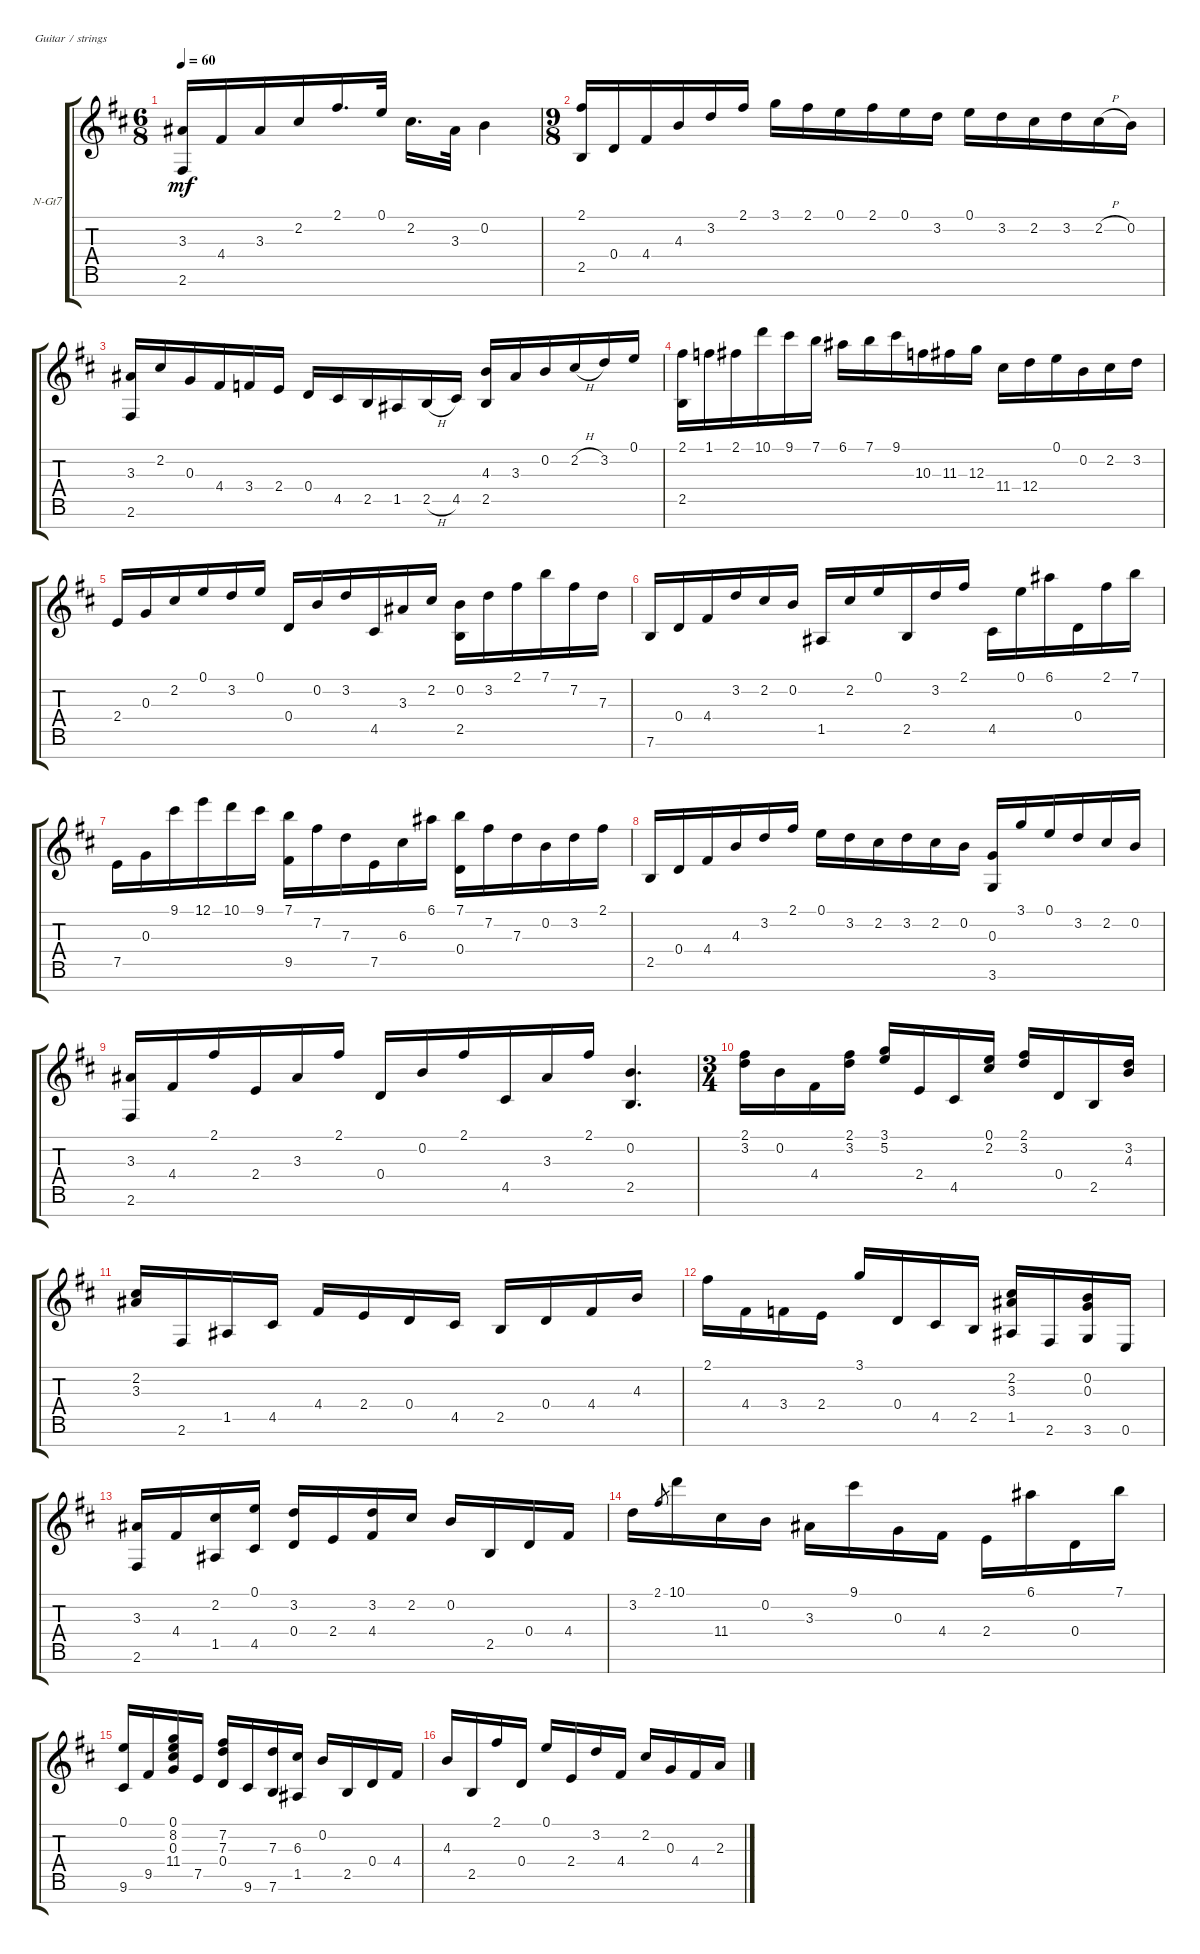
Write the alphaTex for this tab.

\defaultSystemsLayout 4
\bracketExtendMode groupsimilarinstruments
\firstSystemTrackNameOrientation horizontal
\otherSystemsTrackNameOrientation horizontal
\track ("Nylon Guitar" "N-Gt7") {instrument acousticguitarnylon}
\staff {score tabs}
\tuning (E4 B3 G3 D3 A2 E2 B1)
\ts (6 8)
\tempo 60
\clef g2
\ks d
(3.3 2.6).16{dy mf} 4.4.16 3.3.16 2.2.16 2.1.16{d} 0.1.32 2.2.16{d} 3.3.32 0.2.4 |
\ts (9 8)
(2.1 2.5).16 0.4.16 4.4.16 4.3.16 3.2.16 2.1.16 3.1.16 2.1.16 0.1.16 2.1.16 0.1.16 3.2.16 0.1.16 3.2.16 2.2.16 3.2.16 2.2{h}.16 0.2.16 |
(3.3 2.6).16 2.2.16 0.3.16 4.4.16 3.4.16 2.4.16 0.4.16 4.5.16 2.5.16 1.5.16 2.5{h}.16 4.5.16 (2.5 4.3).16 3.3.16 0.2.16 2.2{h}.16 3.2.16 0.1.16 |
(2.5 2.1).16 1.1.16 2.1.16 10.1.16 9.1.16 7.1.16 6.1.16 7.1.16 9.1.16 10.3.16 11.3.16 12.3.16 11.4.16 12.4.16 0.1.16 0.2.16 2.2.16 3.2.16 |
2.4.16 0.3.16 2.2.16 0.1.16 3.2.16 0.1.16 0.4.16 0.2.16 3.2.16 4.5.16 3.3.16 2.2.16 (0.2 2.5).16 3.2.16 2.1.16 7.1.16 7.2.16 7.3.16 |
7.6.16 0.4.16 4.4.16 3.2.16 2.2.16 0.2.16 1.5.16 2.2.16 0.1.16 2.5.16 3.2.16 2.1.16 4.5.16 0.1.16 6.1.16 0.4.16 2.1.16 7.1.16 |
7.5.16 0.3.16 9.1.16 12.1.16 10.1.16 9.1.16 (7.1 9.5).16 7.2.16 7.3.16 7.5.16 6.3.16 6.1.16 (7.1 0.4).16 7.2.16 7.3.16 0.2.16 3.2.16 2.1.16 |
2.5.16 0.4.16 4.4.16 4.3.16 3.2.16 2.1.16 0.1.16 3.2.16 2.2.16 3.2.16 2.2.16 0.2.16 (0.3 3.6).16 3.1.16 0.1.16 3.2.16 2.2.16 0.2.16 |
(2.6 3.3).16 4.4.16 2.1.16 2.4.16 3.3.16 2.1.16 0.4.16 0.2.16 2.1.16 4.5.16 3.3.16 2.1.16 (0.2 2.5).4{d} |
\ts (3 4)
(2.1 3.2).16 0.2.16 4.4.16 (2.1 3.2).16 (3.1 5.2).16 2.4.16 4.5.16 (0.1 2.2).16 (2.1 3.2).16 0.4.16 2.5.16 (3.2 4.3).16 |
(2.2 3.3).16 2.6.16 1.5.16 4.5.16 4.4.16 2.4.16 0.4.16 4.5.16 2.5.16 0.4.16 4.4.16 4.3.16 |
2.1.16 4.4.16 3.4.16 2.4.16 3.1.16 0.4.16 4.5.16 2.5.16 (1.5 3.3 2.2).16 2.6.16 (0.2 0.3 3.6).16 0.6.16 |
(3.3 2.6).16 4.4.16 (2.2 1.5).16 (0.1 4.5).16 (3.2 0.4).16 2.4.16 (4.4 3.2).16 2.2.16 0.2.16 2.5.16 0.4.16 4.4.16 |
3.2.16 2.1.8{gr} 10.1.16 11.4.16 0.2.16 3.3.16 9.1.16 0.3.16 4.4.16 2.4.16 6.1.16 0.4.16 7.1.16 |
(0.1 9.6).16 9.5.16 (0.3 8.2 0.1 11.4).16 7.5.16 (0.4 7.2 7.3).16 9.6.16 (7.6 7.3).16 (6.3 1.5).16 0.2.16 2.5.16 0.4.16 4.4.16 |
4.3.16 2.5.16 2.1.16 0.4.16 0.1.16 2.4.16 3.2.16 4.4.16 2.2.16 0.3.16 4.4.16 2.3.16
